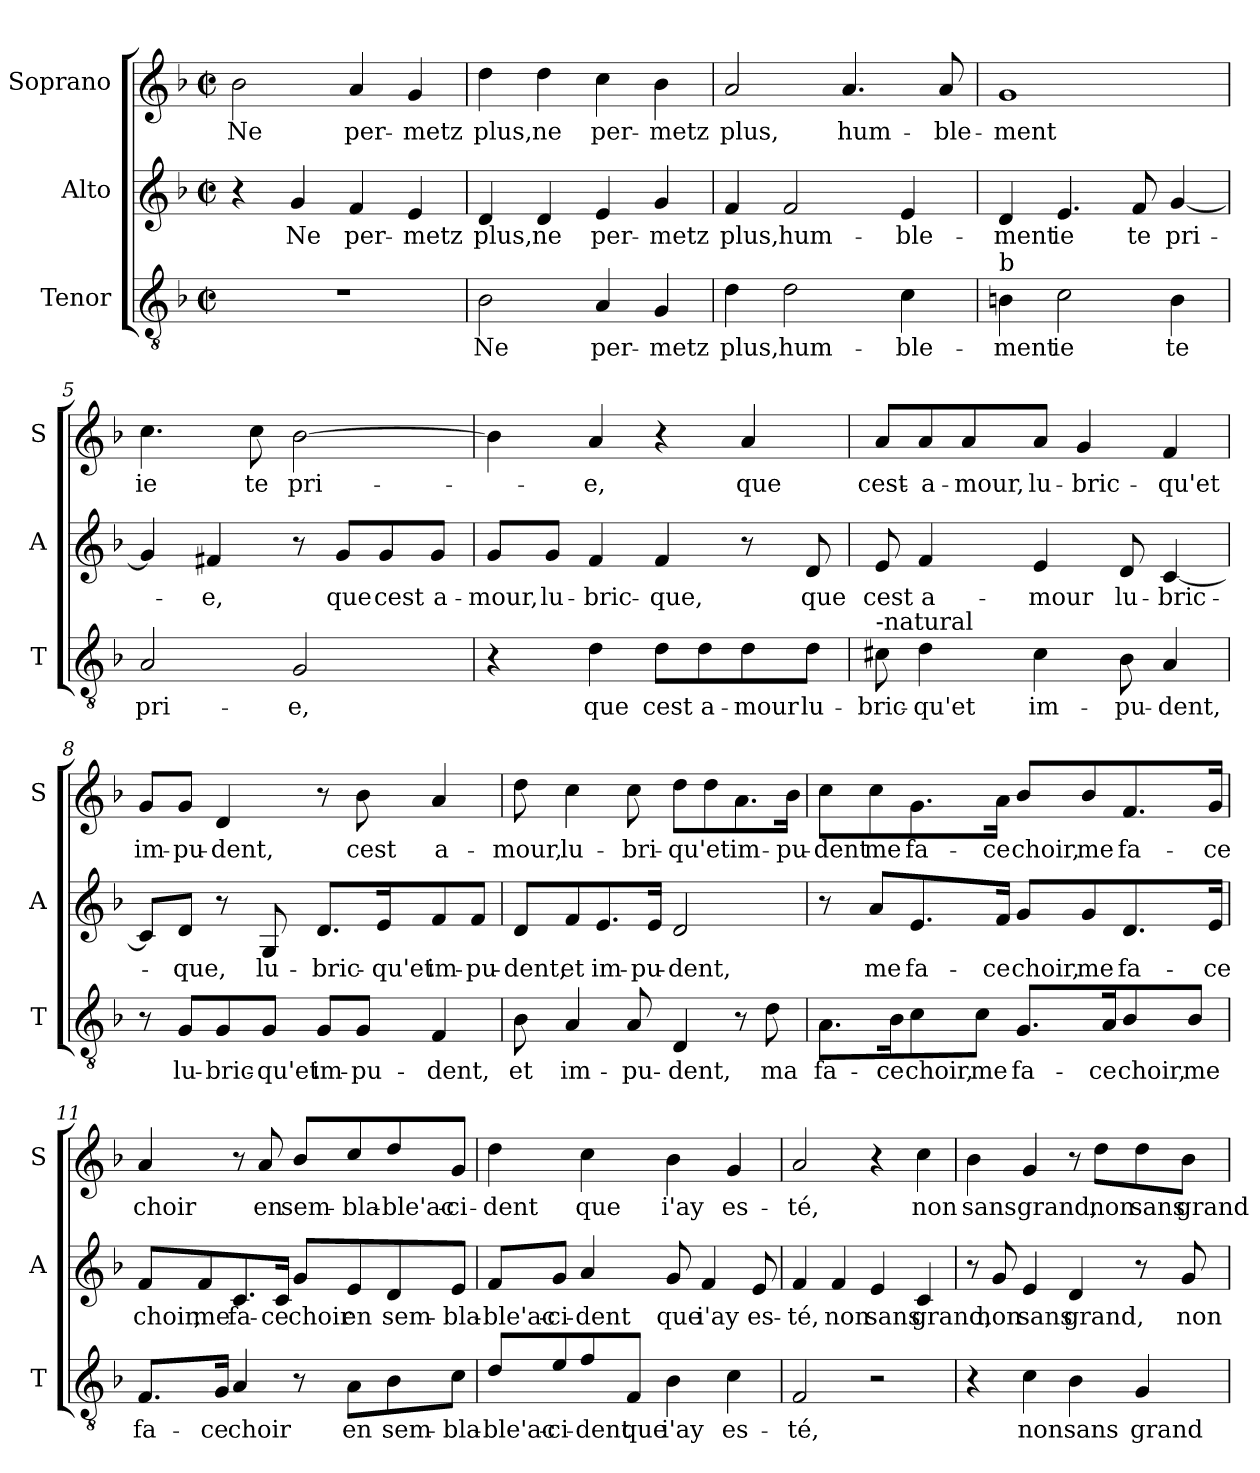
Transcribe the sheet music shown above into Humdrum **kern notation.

**kern	**text	**kern	**text	**kern	**text
*part3	*part3	*part2	*part2	*part1	*part1
*staff3	*staff3	*staff2	*staff2	*staff1	*staff1
*I"Tenor	*	*I"Alto	*	*I"Soprano	*
*I'T	*	*I'A	*	*I'S	*
*clefGv2	*	*clefG2	*	*clefG2	*
*k[b-]	*	*k[b-]	*	*k[b-]	*
*F:	*	*F:	*	*F:	*
*M2/2	*	*M2/2	*	*M2/2	*
*met(c|)	*	*met(c|)	*	*met(c|)	*
=1	=1	=1	=1	=1	=1
!	!	!	!	!	!LO:LY:b
1r	.	4r	.	2b-\	Ne
!	!	!	!LO:LY:b	!	!
.	.	4g/	Ne	.	.
!	!	!	!LO:LY:b	!	!LO:LY:b
.	.	4f/	per-	4a/	per-
!	!	!	!LO:LY:b	!	!LO:LY:b
.	.	4e/	-metz	4g/	-metz
=2	=2	=2	=2	=2	=2
!	!LO:LY:b	!	!LO:LY:b	!	!LO:LY:b
2B-\	Ne	4d/	plus,	4dd\	plus,
!	!	!	!LO:LY:b	!	!LO:LY:b
.	.	4d/	ne	4dd\	ne
!	!LO:LY:b	!	!LO:LY:b	!	!LO:LY:b
4A/	per-	4e/	per-	4cc\	per-
!	!LO:LY:b	!	!LO:LY:b	!	!LO:LY:b
4G/	-metz	4g/	-metz	4b-\	-metz
=3	=3	=3	=3	=3	=3
!	!LO:LY:b	!	!LO:LY:b	!	!LO:LY:b
4d\	plus,	4f/	plus,	2a/	plus,
!	!LO:LY:b	!	!LO:LY:b	!	!
2d\	hum-	2f/	hum-	.	.
!	!	!	!	!	!LO:LY:b
.	.	.	.	4.a/	hum-
!	!LO:LY:b	!	!LO:LY:b	!	!
4c\	-ble-	4e/	-ble-	.	.
!	!	!	!	!	!LO:LY:b
.	.	.	.	8a/	-ble-
=4	=4	=4	=4	=4	=4
!LO:TX:a:t=b	!	!	!	!	!
!	!LO:LY:b	!	!LO:LY:b	!	!LO:LY:b
4Bn\	-ment	4d/	-ment	1g	-ment
!	!LO:LY:b	!	!LO:LY:b	!	!
2c\	ie	4.e/	ie	.	.
!	!	!	!LO:LY:b	!	!
.	.	8f/	te	.	.
!	!LO:LY:b	!	!LO:LY:b	!	!
4B\	te	[4g/	pri-	.	.
!!LO:LB:g=z
=5	=5	=5	=5	=5	=5
!	!LO:LY:b	!	!	!	!LO:LY:b
2A/	pri-	4g/]	.	4.cc\	ie
!	!	!	!LO:LY:b	!	!
.	.	4f#X/	-e,	.	.
!	!	!	!	!	!LO:LY:b
.	.	.	.	8cc\	te
!	!LO:LY:b	!	!	!	!LO:LY:b
2G/	-e,	8r	.	[2b-\	pri-
!	!	!	!LO:LY:b	!	!
.	.	8g/L	que	.	.
!	!	!	!LO:LY:b	!	!
.	.	8g/	cest	.	.
!	!	!	!LO:LY:b	!	!
.	.	8g/J	a-	.	.
=6	=6	=6	=6	=6	=6
!	!	!	!LO:LY:b	!	!
4r	.	8g/L	-mour,	4b-\]	.
!	!	!	!LO:LY:b	!	!
.	.	8g/J	lu-	.	.
!	!LO:LY:b	!	!LO:LY:b	!	!LO:LY:b
4d\	que	4f/	-bric-	4a/	-e,
!	!LO:LY:b	!	!LO:LY:b	!	!
8d\L	cest	4f/	-que,	4r	.
!	!LO:LY:b	!	!	!	!
8d\	a-	.	.	.	.
!	!LO:LY:b	!	!	!	!LO:LY:b
8d\	-mour	8r	.	4a/	que
!	!LO:LY:b	!	!LO:LY:b	!	!
8d\J	lu-	8d/	que	.	.
=7	=7	=7	=7	=7	=7
!LO:TX:a:t=-natural	!	!	!	!	!
!	!LO:LY:b	!	!LO:LY:b	!	!LO:LY:b
8c#X\	-bric-	8e/	cest	8a/L	cest-
!	!LO:LY:b	!	!LO:LY:b	!	!LO:LY:b
4d\	-qu'et	4f/	a-	8a/	-a-
!	!	!	!	!	!LO:LY:b
.	.	.	.	8a/	-mour,
!	!LO:LY:b	!	!LO:LY:b	!	!LO:LY:b
4c#\	im-	4e/	-mour	8a/J	lu-
!	!	!	!	!	!LO:LY:b
.	.	.	.	4g/	-bric-
!	!LO:LY:b	!	!LO:LY:b	!	!
8B-\	-pu-	8d/	lu-	.	.
!	!LO:LY:b	!	!LO:LY:b	!	!LO:LY:b
4A/	-dent,	[4c/	-bric-	4f/	-qu'et
!!LO:LB:g=z
=8	=8	=8	=8	=8	=8
!	!	!	!	!	!LO:LY:b
8r	.	8c/L]	.	8g/L	im-
!	!LO:LY:b	!	!LO:LY:b	!	!LO:LY:b
8G/L	lu-	8d/J	-que,	8g/J	-pu-
!	!LO:LY:b	!	!	!	!LO:LY:b
8G/	-bric-	8r	.	4d/	-dent,
!	!LO:LY:b	!	!LO:LY:b	!	!
8G/J	-qu'et	8G/	lu-	.	.
!	!LO:LY:b	!	!LO:LY:b	!	!
8G/L	im-	8.d/L	-bric-	8r	.
!	!LO:LY:b	!	!	!	!LO:LY:b
8G/J	-pu-	.	.	8b-\	cest
!	!	!	!LO:LY:b	!	!
.	.	16e/K	-qu'et	.	.
!	!LO:LY:b	!	!LO:LY:b	!	!LO:LY:b
4F/	-dent,	8f/	im-	4a/	a-
!	!	!	!LO:LY:b	!	!
.	.	8f/J	-pu-	.	.
=9	=9	=9	=9	=9	=9
!	!LO:LY:b	!	!LO:LY:b	!	!LO:LY:b
8B-\	et	8d/L	-dent,	8dd\	-mour,
!	!LO:LY:b	!	!LO:LY:b	!	!LO:LY:b
4A/	im-	8f/	et	4cc\	lu-
!	!	!	!LO:LY:b	!	!
.	.	8.e/	im-	.	.
!	!LO:LY:b	!	!	!	!LO:LY:b
8A/	-pu-	.	.	8cc\	-bri-
!	!	!	!LO:LY:b	!	!
.	.	16e/Jk	-pu-	.	.
!	!LO:LY:b	!	!LO:LY:b	!	!LO:LY:b
4D/	-dent,	2d/	-dent,	8dd\L	-qu'et
.	.	.	.	8dd\	.
!	!	!	!	!	!LO:LY:b
8r	.	.	.	8.a\	im-
!	!LO:LY:b	!	!	!	!
8d\	ma	.	.	.	.
!	!	!	!	!	!LO:LY:b
.	.	.	.	16b-\Jk	-pu-
=10	=10	=10	=10	=10	=10
!	!LO:LY:b	!	!	!	!LO:LY:b
8.A\L	fa-	8r	.	8cc\L	-dent
!	!	!	!LO:LY:b	!	!LO:LY:b
.	.	8a/L	me	8cc\	me
!	!LO:LY:b	!	!	!	!
16B-\K	-ce	.	.	.	.
!	!LO:LY:b	!	!LO:LY:b	!	!LO:LY:b
8c\	choir,	8.e/	fa-	8.g\	fa-
!	!LO:LY:b	!	!	!	!
8c\J	me	.	.	.	.
!	!	!	!LO:LY:b	!	!LO:LY:b
.	.	16f/Jk	-ce	16a\Jk	-ce
!	!LO:LY:b	!	!LO:LY:b	!	!LO:LY:b
8.G/L	fa-	8g/L	choir,	8b-/L	choir,
!	!	!	!LO:LY:b	!	!LO:LY:b
.	.	8g/	me	8b-/	me
!	!LO:LY:b	!	!	!	!
16A/K	-ce	.	.	.	.
!	!LO:LY:b	!	!LO:LY:b	!	!LO:LY:b
8B-/	choir,	8.d/	fa-	8.f/	fa-
!	!LO:LY:b	!	!	!	!
8B-/J	me	.	.	.	.
!	!	!	!LO:LY:b	!	!LO:LY:b
.	.	16e/Jk	-ce	16g/Jk	-ce
!!LO:PB:g=z
=11	=11	=11	=11	=11	=11
!	!LO:LY:b	!	!LO:LY:b	!	!LO:LY:b
8.F/L	fa-	8f/L	choir,	4a/	choir
!	!	!	!LO:LY:b	!	!
.	.	8f/	me	.	.
!	!LO:LY:b	!	!	!	!
16G/Jk	-ce	.	.	.	.
!	!LO:LY:b	!	!LO:LY:b	!	!
4A/	choir	8.c/	fa-	8r	.
!	!	!	!	!	!LO:LY:b
.	.	.	.	8a/	en
!	!	!	!LO:LY:b	!	!
.	.	16c/Jk	-ce	.	.
!	!	!	!LO:LY:b	!	!LO:LY:b
8r	.	8g/L	choir	8b-/L	sem-
!	!LO:LY:b	!	!LO:LY:b	!	!LO:LY:b
8A\L	en	8e/	en	8cc/	-bla-
!	!LO:LY:b	!	!LO:LY:b	!	!LO:LY:b
8B-\	sem-	8d/	sem-	8dd/	-ble'ac-
!	!LO:LY:b	!	!LO:LY:b	!	!LO:LY:b
8c\J	-bla-	8e/J	-bla-	8g/J	-ci-
=12	=12	=12	=12	=12	=12
!	!LO:LY:b	!	!LO:LY:b	!	!LO:LY:b
8d/L	-ble'ac-	8f/L	-ble'ac-	4dd\	-dent
!	!LO:LY:b	!	!LO:LY:b	!	!
8e/	-ci-	8g/J	-ci-	.	.
!	!LO:LY:b	!	!LO:LY:b	!	!LO:LY:b
8f/	-dent	4a/	-dent	4cc\	que
!	!LO:LY:b	!	!	!	!
8F/J	que	.	.	.	.
!	!LO:LY:b	!	!LO:LY:b	!	!LO:LY:b
4B-\	i'ay	8g/	que	4b-\	i'ay
!	!	!	!LO:LY:b	!	!
.	.	4f/	i'ay	.	.
!	!LO:LY:b	!	!	!	!LO:LY:b
4c\	es-	.	.	4g/	es-
!	!	!	!LO:LY:b	!	!
.	.	8e/	es-	.	.
=13	=13	=13	=13	=13	=13
!	!LO:LY:b	!	!LO:LY:b	!	!LO:LY:b
2F/	-té,	4f/	-té,	2a/	-té,
!	!	!	!LO:LY:b	!	!
.	.	4f/	non	.	.
!	!	!	!LO:LY:b	!	!
2r	.	4e/	sans	4r	.
!	!	!	!LO:LY:b	!	!LO:LY:b
.	.	4c/	grand,	4cc\	non
!!LO:LB:g=z
=14	=14	=14	=14	=14	=14
!	!	!	!	!	!LO:LY:b
4r	.	8r	.	4b-\	sans
!	!	!	!LO:LY:b	!	!
.	.	8g/	non	.	.
!	!LO:LY:b	!	!LO:LY:b	!	!LO:LY:b
4c\	non	4e/	sans	4g/	grand,
!	!LO:LY:b	!	!LO:LY:b	!	!
4B-\	sans	4d/	grand,	8r	.
!	!	!	!	!	!LO:LY:b
.	.	.	.	8dd\L	non
!	!LO:LY:b	!	!	!	!LO:LY:b
4G/	grand	8r	.	8dd\	sans
!	!	!	!LO:LY:b	!	!LO:LY:b
.	.	8g/	non	8b-\J	grand
=	=	=	=	=	=
*-	*-	*-	*-	*-	*-
